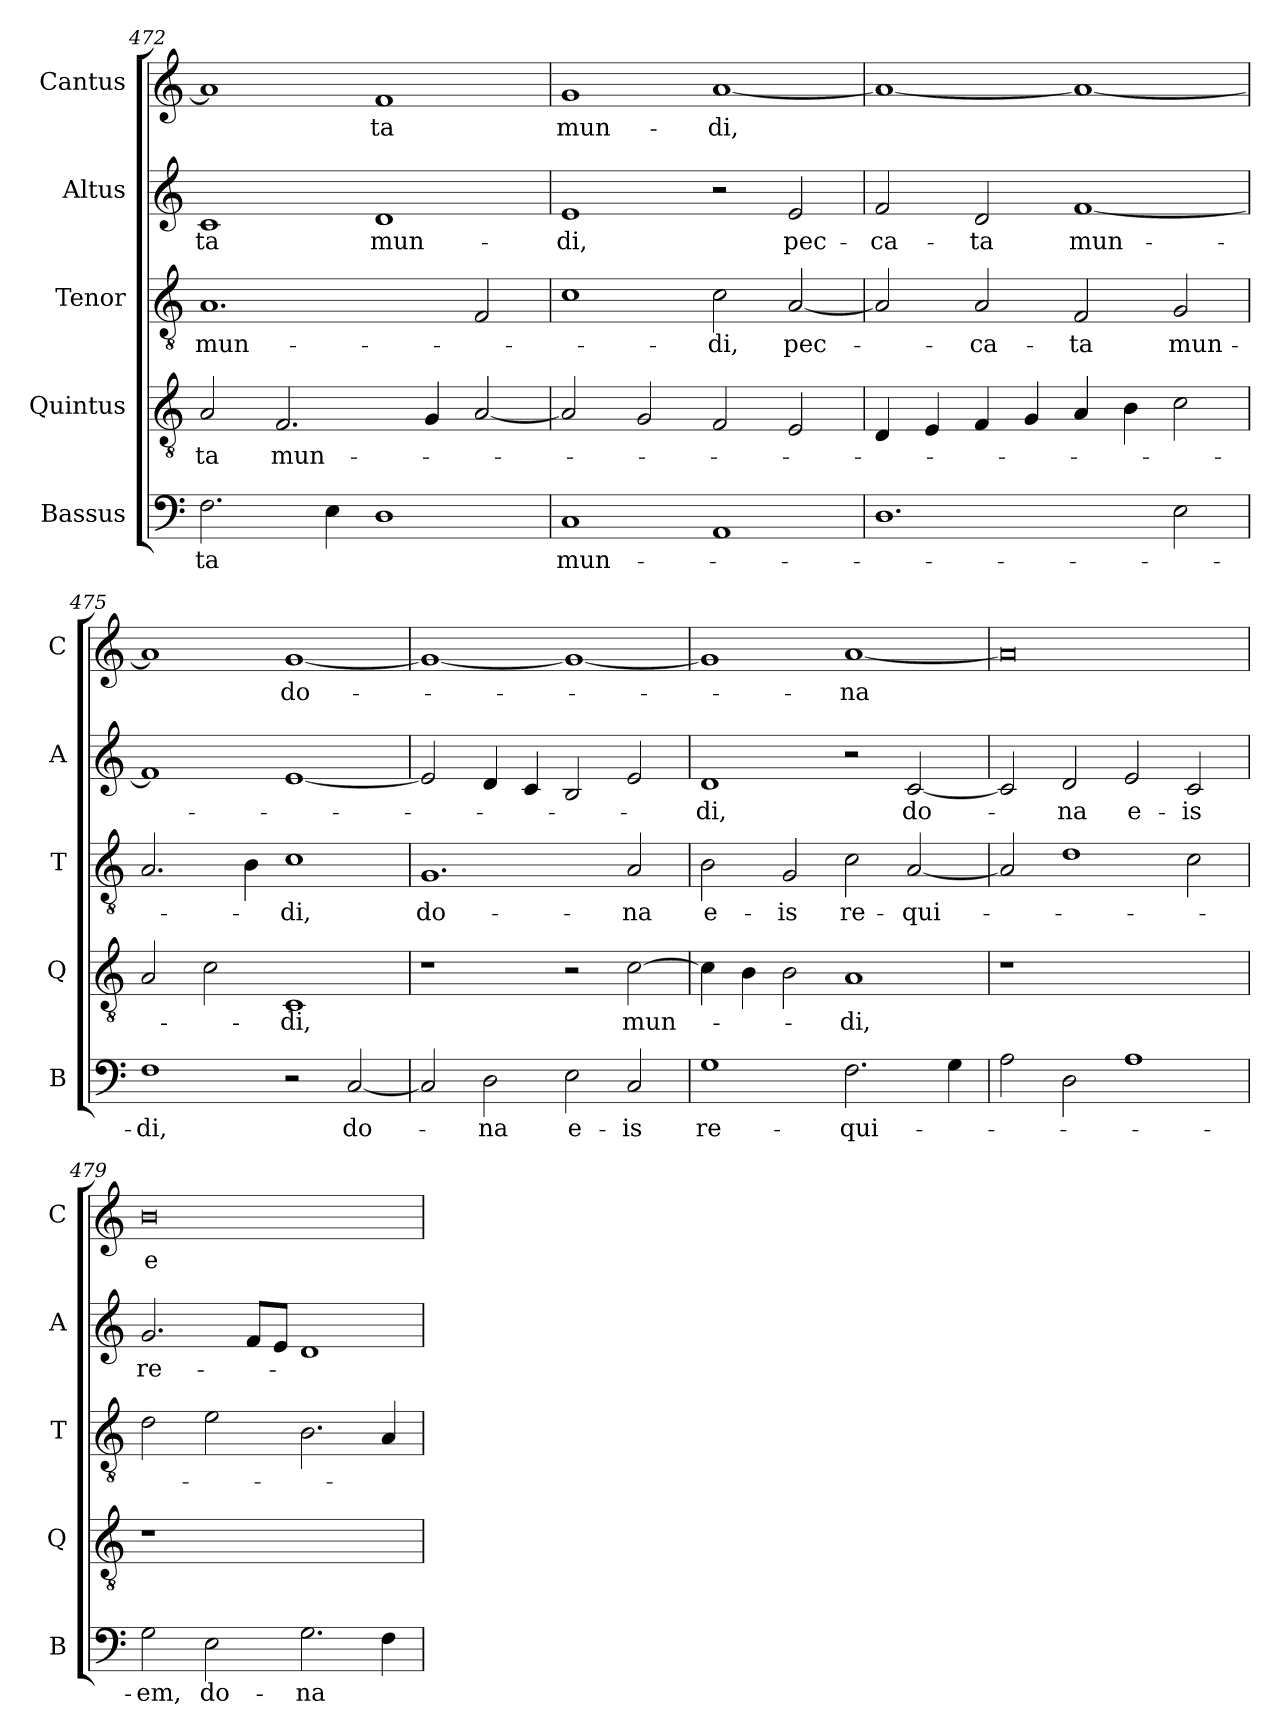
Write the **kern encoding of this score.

**kern	**text	**kern	**text	**kern	**text	**kern	**text	**kern	**text
*part5	*part5	*part4	*part4	*part3	*part3	*part2	*part2	*part1	*part1
*staff5	*staff5	*staff4	*staff4	*staff3	*staff3	*staff2	*staff2	*staff1	*staff1
*I"Bassus	*	*I"Quintus	*	*I"Tenor	*	*I"Altus	*	*I"Cantus	*
*I'B	*	*I'Q	*	*I'T	*	*I'A	*	*I'C	*
*clefF4	*	*clefGv2	*	*clefGv2	*	*clefG2	*	*clefG2	*
*k[]	*	*k[]	*	*k[]	*	*k[]	*	*k[]	*
*C:	*	*C:	*	*C:	*	*C:	*	*C:	*
=472	=472	=472	=472	=472	=472	=472	=472	=472	=472
!	!LO:LY:b	!	!LO:LY:b	!	!LO:LY:b	!	!LO:LY:b	!	!
2.F\	-ta	2A/	-ta	1.A	mun-	1c	-ta	1a]	.
!	!	!	!LO:LY:b	!	!	!	!	!	!
.	.	2.F/	mun-	.	.	.	.	.	.
4E\	.	.	.	.	.	.	.	.	.
!	!	!	!	!	!	!	!LO:LY:b	!	!LO:LY:b
1D	.	.	.	.	.	1d	mun-	1f	-ta
.	.	4G/	.	.	.	.	.	.	.
.	.	[2A/	.	2F/	.	.	.	.	.
=473	=473	=473	=473	=473	=473	=473	=473	=473	=473
!	!LO:LY:b	!	!	!	!	!	!LO:LY:b	!	!LO:LY:b
1C	mun-	2A/]	.	1c	.	1e	-di,	1g	mun-
.	.	2G/	.	.	.	.	.	.	.
!	!	!	!	!	!LO:LY:b	!	!	!	!LO:LY:b
1AA	.	2F/	.	2c\	-di,	2r	.	[1a	-di,
!	!	!	!	!	!LO:LY:b	!	!LO:LY:b	!	!
.	.	2E/	.	[2A/	pec-	2e/	pec-	.	.
=474	=474	=474	=474	=474	=474	=474	=474	=474	=474
!	!	!	!	!	!	!	!LO:LY:b	!	!
1.D	.	4D/	.	2A/]	.	2f/	-ca-	1a_	.
.	.	4E/	.	.	.	.	.	.	.
!	!	!	!	!	!LO:LY:b	!	!LO:LY:b	!	!
.	.	4F/	.	2A/	-ca-	2d/	-ta	.	.
.	.	4G/	.	.	.	.	.	.	.
!	!	!	!	!	!LO:LY:b	!	!LO:LY:b	!	!
.	.	4A/	.	2F/	-ta	[1f	mun-	1a_	.
.	.	4B\	.	.	.	.	.	.	.
!	!	!	!	!	!LO:LY:b	!	!	!	!
2E\	.	2c\	.	2G/	mun-	.	.	.	.
=475	=475	=475	=475	=475	=475	=475	=475	=475	=475
!	!LO:LY:b	!	!	!	!	!	!	!	!
1F	-di,	2A/	.	2.A/	.	1f]	.	1a]	.
.	.	2c\	.	.	.	.	.	.	.
.	.	.	.	4B\	.	.	.	.	.
!	!	!	!LO:LY:b	!	!LO:LY:b	!	!	!	!LO:LY:b
2r	.	1C	-di,	1c	-di,	[1e	.	[1g	do-
!	!LO:LY:b	!	!	!	!	!	!	!	!
[2C/	do-	.	.	.	.	.	.	.	.
!!LO:LB:g=z
=476	=476	=476	=476	=476	=476	=476	=476	=476	=476
!	!	!	!	!	!LO:LY:b	!	!	!	!
2C/]	.	1r	.	1.G	do-	2e/]	.	1g_	.
!	!LO:LY:b	!	!	!	!	!	!	!	!
2D\	-na	.	.	.	.	4d/	.	.	.
.	.	.	.	.	.	4c/	.	.	.
!	!LO:LY:b	!	!	!	!	!	!	!	!
2E\	e-	2r	.	.	.	2B/	.	1g_	.
!	!LO:LY:b	!	!LO:LY:b	!	!LO:LY:b	!	!	!	!
2C/	-is	[2c\	mun-	2A/	-na	2e/	.	.	.
=477	=477	=477	=477	=477	=477	=477	=477	=477	=477
!	!LO:LY:b	!	!	!	!LO:LY:b	!	!LO:LY:b	!	!
1G	re-	4c\]	.	2B\	e-	1d	-di,	1g]	.
.	.	4B\	.	.	.	.	.	.	.
!	!	!	!	!	!LO:LY:b	!	!	!	!
.	.	2B\	.	2G/	-is	.	.	.	.
!	!LO:LY:b	!	!LO:LY:b	!	!LO:LY:b	!	!	!	!LO:LY:b
2.F\	-qui-	1A	-di,	2c\	re-	2r	.	[1a	-na
!	!	!	!	!	!LO:LY:b	!	!LO:LY:b	!	!
.	.	.	.	[2A/	-qui-	[2c/	do-	.	.
4G\	.	.	.	.	.	.	.	.	.
=478	=478	=478	=478	=478	=478	=478	=478	=478	=478
2A\	.	1r	.	2A/]	.	2c/]	.	0a]	.
!	!	!	!	!	!	!	!LO:LY:b	!	!
2D\	.	.	.	1d	.	2d/	-na	.	.
!	!	!	!	!	!	!	!LO:LY:b	!	!
1A	.	1ryy	.	.	.	2e/	e-	.	.
!	!	!	!	!	!	!	!LO:LY:b	!	!
.	.	.	.	2c\	.	2c/	-is	.	.
=479	=479	=479	=479	=479	=479	=479	=479	=479	=479
!	!LO:LY:b	!	!	!	!	!	!LO:LY:b	!	!LO:LY:b
2G\	-em,	1r	.	2d\	.	2.g/	re-	0b	e-
!	!LO:LY:b	!	!	!	!	!	!	!	!
2E\	do-	.	.	2e\	.	.	.	.	.
.	.	.	.	.	.	8f/L	.	.	.
.	.	.	.	.	.	8e/J	.	.	.
!	!LO:LY:b	!	!	!	!	!	!	!	!
2.G\	-na	1ryy	.	2.B\	.	1d	.	.	.
4F\	.	.	.	4A/	.	.	.	.	.
=	=	=	=	=	=	=	=	=	=
*-	*-	*-	*-	*-	*-	*-	*-	*-	*-
